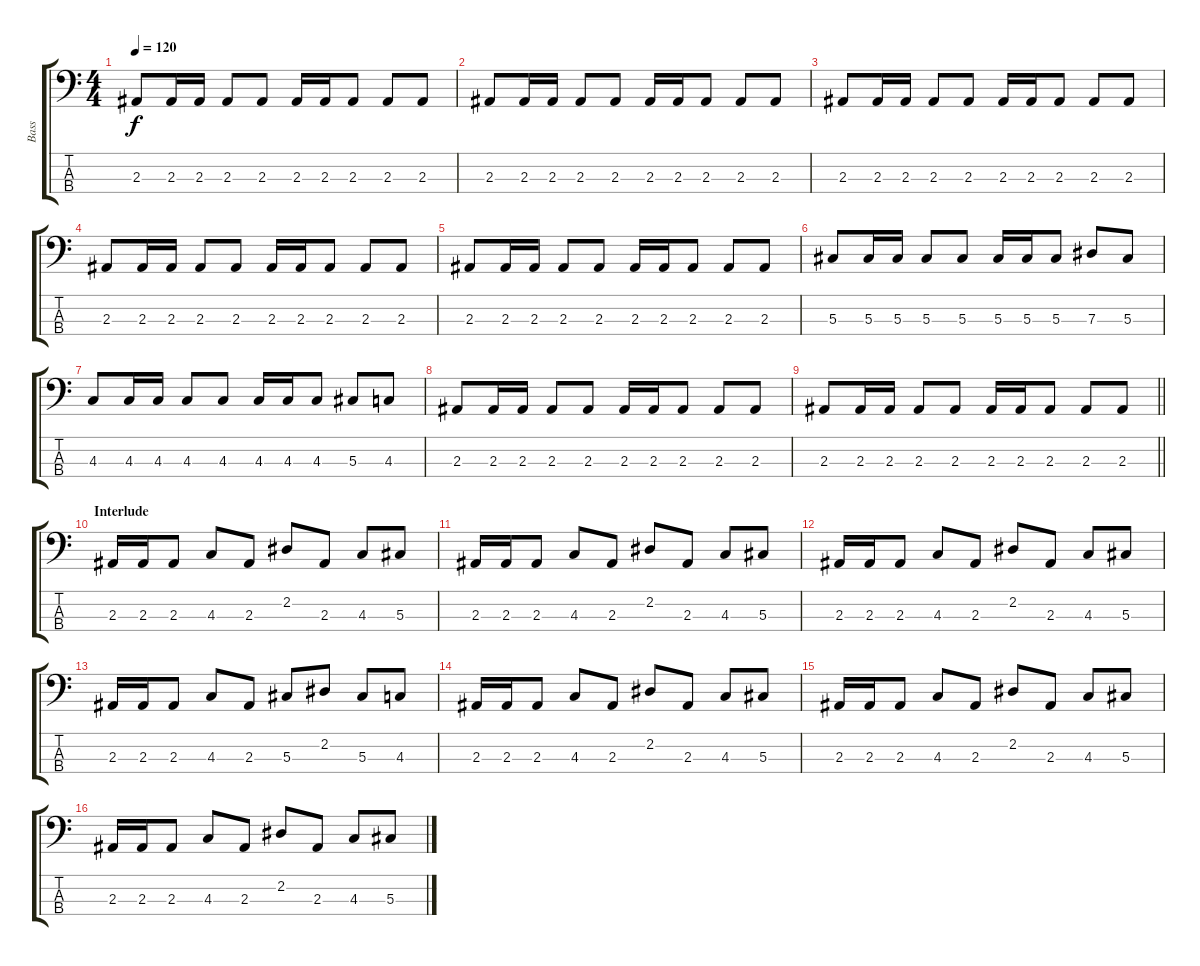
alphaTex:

\track ("Bass" "Bass") {instrument electricbassfinger}
\staff {score tabs}
\tuning (Gb2 Db2 Ab1 Eb1) {hide}
\ts (4 4)
\tempo 120
\clef f4
\ks c
2.3.8{dy f} 2.3.16 2.3.16 2.3.8 2.3.8 2.3.16 2.3.16 2.3.8 2.3.8 2.3.8 |
2.3.8 2.3.16 2.3.16 2.3.8 2.3.8 2.3.16 2.3.16 2.3.8 2.3.8 2.3.8 |
2.3.8 2.3.16 2.3.16 2.3.8 2.3.8 2.3.16 2.3.16 2.3.8 2.3.8 2.3.8 |
2.3.8 2.3.16 2.3.16 2.3.8 2.3.8 2.3.16 2.3.16 2.3.8 2.3.8 2.3.8 |
2.3.8 2.3.16 2.3.16 2.3.8 2.3.8 2.3.16 2.3.16 2.3.8 2.3.8 2.3.8 |
5.3.8 5.3.16 5.3.16 5.3.8 5.3.8 5.3.16 5.3.16 5.3.8 7.3.8 5.3.8 |
4.3.8 4.3.16 4.3.16 4.3.8 4.3.8 4.3.16 4.3.16 4.3.8 5.3.8 4.3.8 |
2.3.8 2.3.16 2.3.16 2.3.8 2.3.8 2.3.16 2.3.16 2.3.8 2.3.8 2.3.8 |
\barLineRight lightlight
2.3.8 2.3.16 2.3.16 2.3.8 2.3.8 2.3.16 2.3.16 2.3.8 2.3.8 2.3.8 |
\section ("" "Interlude")
2.3.16 2.3.16 2.3.8 4.3.8 2.3.8 2.2.8 2.3.8 4.3.8 5.3.8 |
2.3.16 2.3.16 2.3.8 4.3.8 2.3.8 2.2.8 2.3.8 4.3.8 5.3.8 |
2.3.16 2.3.16 2.3.8 4.3.8 2.3.8 2.2.8 2.3.8 4.3.8 5.3.8 |
2.3.16 2.3.16 2.3.8 4.3.8 2.3.8 5.3.8 2.2.8 5.3.8 4.3.8 |
2.3.16 2.3.16 2.3.8 4.3.8 2.3.8 2.2.8 2.3.8 4.3.8 5.3.8 |
2.3.16 2.3.16 2.3.8 4.3.8 2.3.8 2.2.8 2.3.8 4.3.8 5.3.8 |
2.3.16 2.3.16 2.3.8 4.3.8 2.3.8 2.2.8 2.3.8 4.3.8 5.3.8
